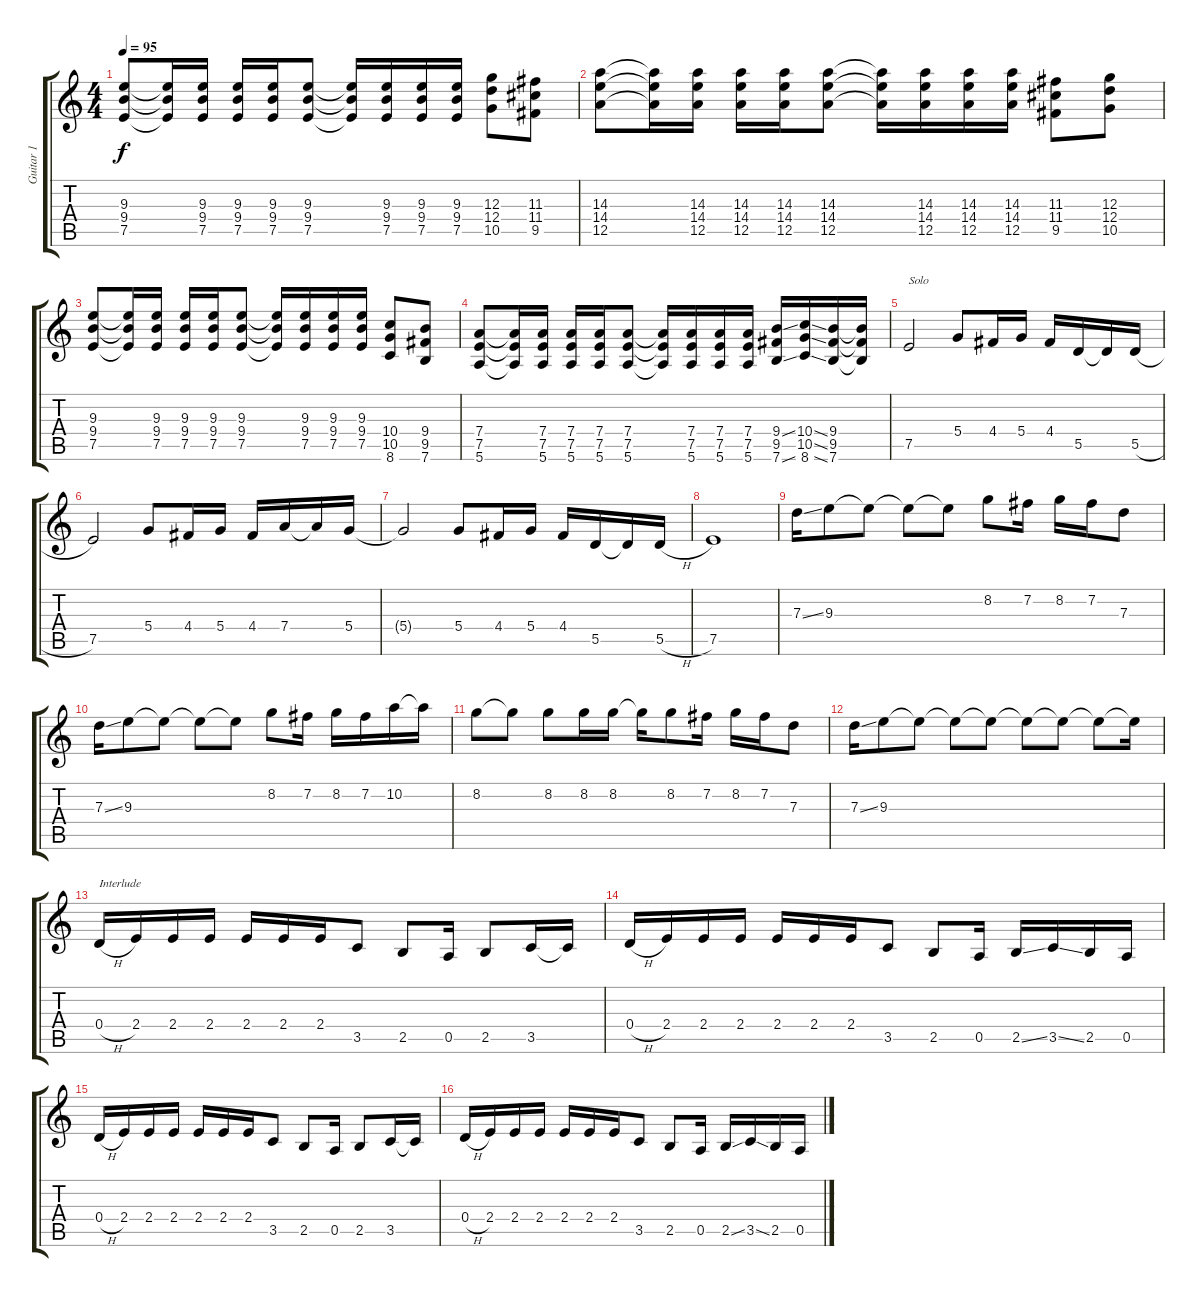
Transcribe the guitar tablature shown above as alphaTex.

\track ("Guitar 1" "Guitar 1") {instrument distortionguitar}
\staff {score tabs}
\tuning (E4 B3 G3 D3 A2 E2) {hide}
\ts (4 4)
\tempo 95
\clef g2
\ks c
(9.3 9.4 7.5).8{dy f} (9.3{t} 9.4{t} 7.5{t}).16 (9.3 9.4 7.5).16 (9.3 9.4 7.5).16 (9.3 9.4 7.5).16 (9.3 9.4 7.5).8 (9.3{t} 9.4{t} 7.5{t}).16 (9.3 9.4 7.5).16 (9.3 9.4 7.5).16 (9.3 9.4 7.5).16 (12.3 12.4 10.5).8 (11.3 11.4 9.5).8 |
(14.3 14.4 12.5).8 (14.3{t} 14.4{t} 12.5{t}).16 (14.3 14.4 12.5).16 (14.3 14.4 12.5).16 (14.3 14.4 12.5).16 (14.3 14.4 12.5).8 (14.3{t} 14.4{t} 12.5{t}).16 (14.3 14.4 12.5).16 (14.3 14.4 12.5).16 (14.3 14.4 12.5).16 (11.3 11.4 9.5).8 (12.3 12.4 10.5).8 |
(9.3 9.4 7.5).8 (9.3{t} 9.4{t} 7.5{t}).16 (9.3 9.4 7.5).16 (9.3 9.4 7.5).16 (9.3 9.4 7.5).16 (9.3 9.4 7.5).8 (9.3{t} 9.4{t} 7.5{t}).16 (9.3 9.4 7.5).16 (9.3 9.4 7.5).16 (9.3 9.4 7.5).16 (10.4 10.5 8.6).8 (9.4 9.5 7.6).8 |
(7.4 7.5 5.6).8 (7.4{t} 7.5{t} 5.6{t}).16 (7.4 7.5 5.6).16 (7.4 7.5 5.6).16 (7.4 7.5 5.6).16 (7.4 7.5 5.6).8 (7.4{t} 7.5{t} 5.6{t}).16 (7.4 7.5 5.6).16 (7.4 7.5 5.6).16 (7.4 7.5 5.6).16 (9.4{ss} 9.5 7.6{ss}).16 (10.4{ss} 10.5{ss} 8.6{ss}).16 (9.4 9.5 7.6).16 (9.4{t} 9.5{t} 7.6{t}).16 |
7.5.2{txt "Solo"} 5.4.8 4.4.16 5.4.16 4.4.16 5.5.16 5.5{t}.16 5.5{h}.16 |
7.5.2 5.4.8 4.4.16 5.4.16 4.4.16 7.4.16 7.4{t}.16 5.4.16 |
5.4{t}.2 5.4.8 4.4.16 5.4.16 4.4.16 5.5.16 5.5{t}.16 5.5{h}.16 |
7.5.1 |
7.3{ss}.16 9.3.8 9.3{t}.8 9.3{t}.8 9.3{t}.8 8.2.8 7.2.16 8.2.16 7.2.16 7.3.8 |
7.3{ss}.16 9.3.8 9.3{t}.8 9.3{t}.8 9.3{t}.8 8.2.8 7.2.16 8.2.16 7.2.16 10.2.16 10.2{t}.16 |
8.2.8 8.2{t}.8 8.2.8 8.2.16 8.2.16 8.2{t}.16 8.2.8 7.2.16 8.2.16 7.2.16 7.3.8 |
7.3{ss}.16 9.3.8 9.3{t}.8 9.3{t}.8 9.3{t}.8 9.3{t}.8 9.3{t}.8 9.3{t}.8 9.3{t}.16 |
0.4{h}.16{txt "Interlude"} 2.4.16 2.4.16 2.4.16 2.4.16 2.4.16 2.4.16 3.5.8 2.5.8 0.5.16 2.5.8 3.5.16 3.5{t}.16 |
0.4{h}.16 2.4.16 2.4.16 2.4.16 2.4.16 2.4.16 2.4.16 3.5.8 2.5.8 0.5.16 2.5{ss}.16 3.5{ss}.16 2.5.16 0.5.16 |
0.4{h}.16 2.4.16 2.4.16 2.4.16 2.4.16 2.4.16 2.4.16 3.5.8 2.5.8 0.5.16 2.5.8 3.5.16 3.5{t}.16 |
0.4{h}.16 2.4.16 2.4.16 2.4.16 2.4.16 2.4.16 2.4.16 3.5.8 2.5.8 0.5.16 2.5{ss}.16 3.5{ss}.16 2.5.16 0.5.16
